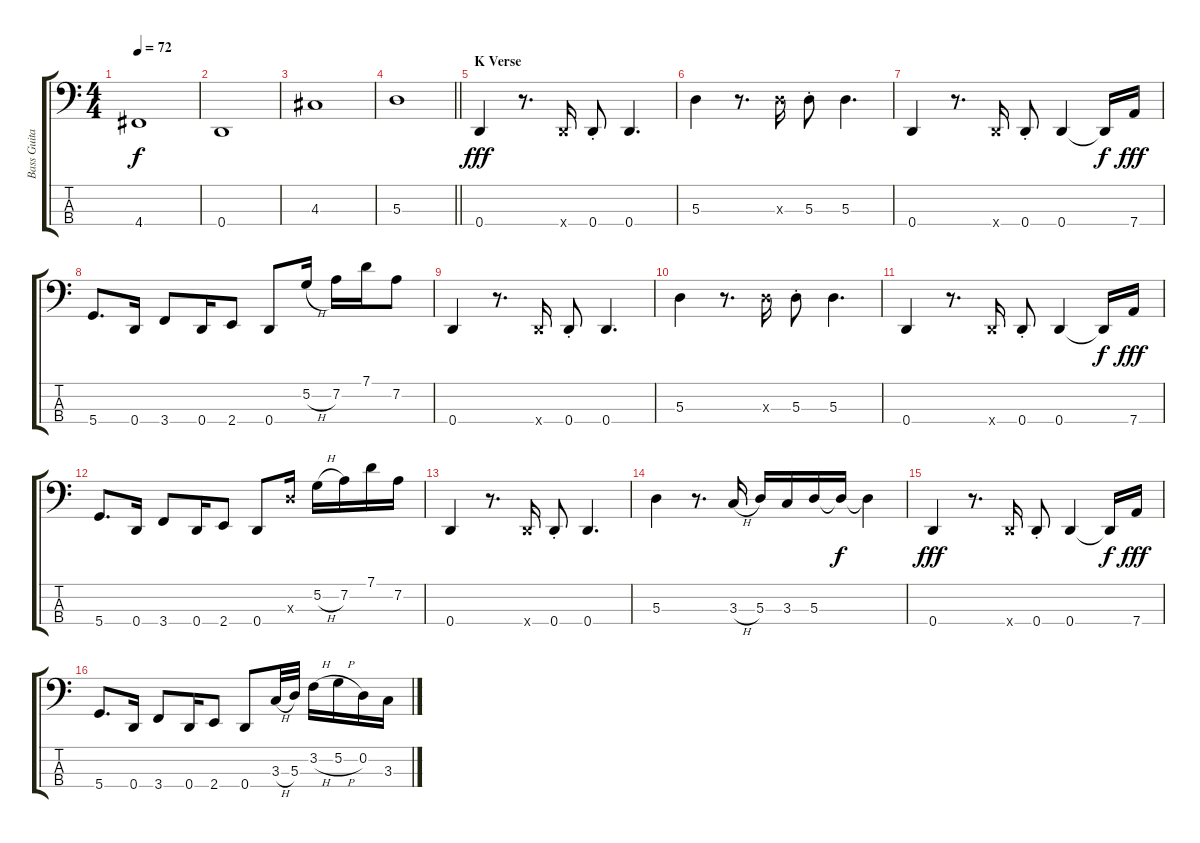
\track ("Bass Guitar" "Bass Guita") {instrument electricbassfinger}
\staff {score tabs}
\tuning (G2 D2 A1 D1) {hide}
\ts (4 4)
\tempo 72
\clef f4
\ks c
4.4.1{dy f} |
0.4.1 |
4.3.1 |
\barLineRight lightlight
5.3.1 |
\section ("" "K Verse")
0.4.4{dy fff} r.8{d} 0.4{x}.16 0.4{st}.8 0.4.4{d} |
5.3.4 r.8{d} 5.3{x}.16 5.3{st}.8 5.3.4{d} |
0.4.4 r.8{d} 0.4{x}.16 0.4{st}.8 0.4.4 0.4{t}.16{dy f} 7.4.16{dy fff} |
5.4.8{d} 0.4.16 3.4.8 0.4.16 2.4.8 0.4.8 5.2{h}.16 7.2.16 7.1.16 7.2.8 |
0.4.4 r.8{d} 0.4{x}.16 0.4{st}.8 0.4.4{d} |
5.3.4 r.8{d} 5.3{x}.16 5.3{st}.8 5.3.4{d} |
0.4.4 r.8{d} 0.4{x}.16 0.4{st}.8 0.4.4 0.4{t}.16{dy f} 7.4.16{dy fff} |
5.4.8{d} 0.4.16 3.4.8 0.4.16 2.4.8 0.4.8 5.3{x}.16 5.2{h}.16 7.2.16 7.1.16 7.2.16 |
0.4.4 r.8{d} 0.4{x}.16 0.4{st}.8 0.4.4{d} |
5.3.4 r.8{d} 3.3{h}.16 5.3.16 3.3.16 5.3.16 5.3{t}.16{dy f} 5.3{t}.4 |
0.4.4{dy fff} r.8{d} 0.4{x}.16 0.4{st}.8 0.4.4 0.4{t}.16{dy f} 7.4.16{dy fff} |
5.4.8{d} 0.4.16 3.4.8 0.4.16 2.4.8 0.4.8 3.3{h}.32 5.3.32 3.2{h}.16 5.2{h}.16 0.2.16 3.3.16
